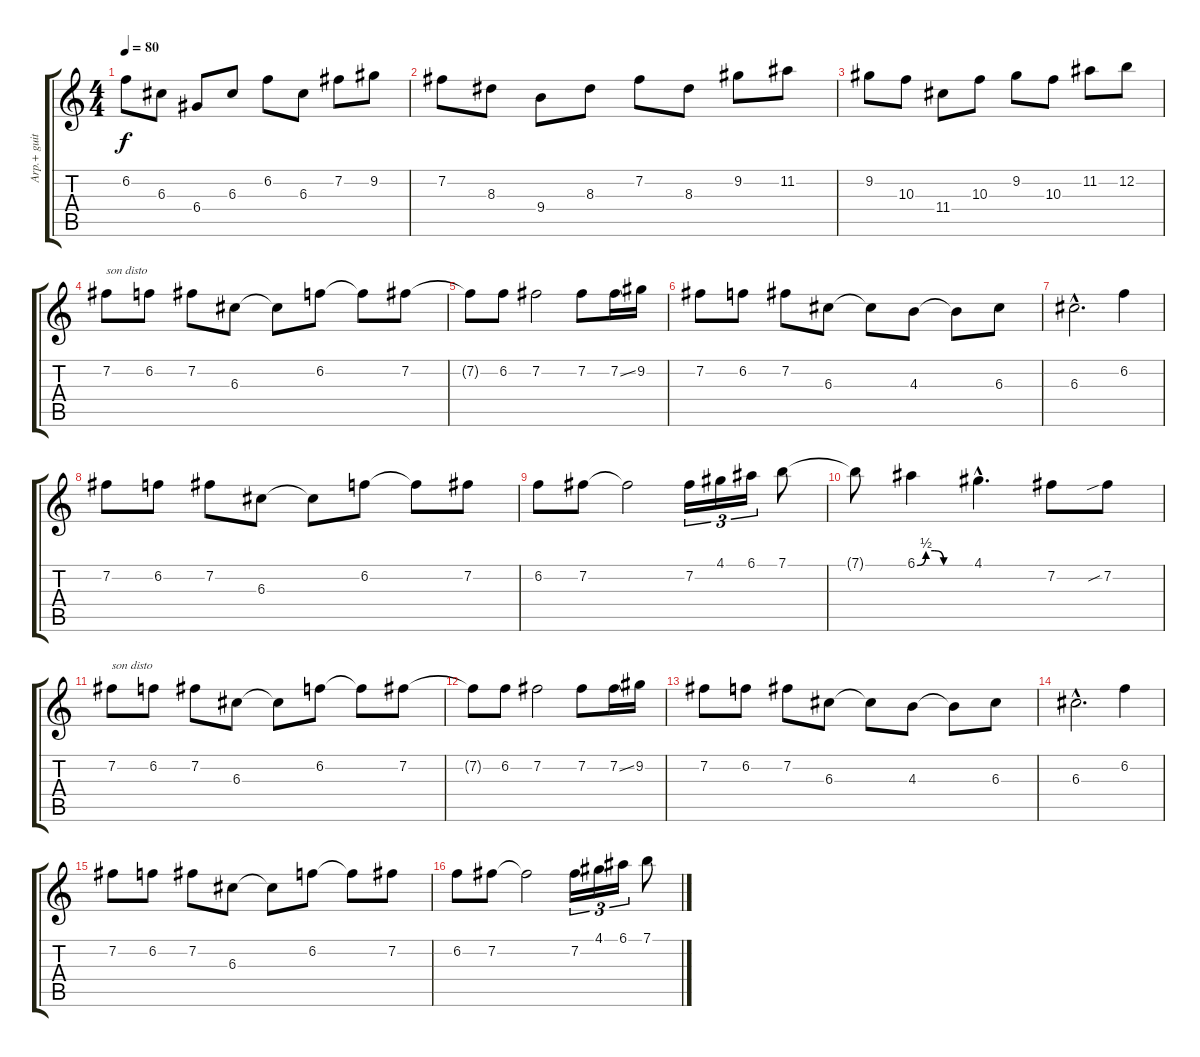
\track ("Arp.+ guit 2" "Arp.+ guit") {instrument distortionguitar}
\staff {score tabs}
\tuning (E4 B3 G3 D3 A2 E2) {hide}
\ts (4 4)
\tempo 80
\clef g2
\ks c
6.2.8{dy f} 6.3.8 6.4.8 6.3.8 6.2.8 6.3.8 7.2.8 9.2.8 |
7.2.8 8.3.8 9.4.8 8.3.8 7.2.8 8.3.8 9.2.8 11.2.8 |
9.2.8 10.3.8 11.4.8 10.3.8 9.2.8 10.3.8 11.2.8 12.2.8 |
7.2.8{txt "son disto"} 6.2.8 7.2.8 6.3.8 6.3{t}.8 6.2.8 6.2{t}.8 7.2.8 |
7.2{t}.8 6.2.8 7.2.2 7.2.8 7.2{ss}.16 9.2.16 |
7.2.8 6.2.8 7.2.8 6.3.8 6.3{t}.8 4.3.8 4.3{t}.8 6.3.8 |
6.3{hac}.2{d} 6.2.4 |
7.2.8 6.2.8 7.2.8 6.3.8 6.3{t}.8 6.2.8 6.2{t}.8 7.2.8 |
6.2.8 7.2.8 7.2{t}.2 7.2.16{tu (3 2)} 4.1.16{tu (3 2)} 6.1.16{tu (3 2)} 7.1.8 |
7.1{t}.8 6.1{be (custom 0 0 10 2 20 2 30 0 60 0)}.4 4.1{hac}.4{d} 7.2.8 7.2{sib}.8 |
7.2.8{txt "son disto"} 6.2.8 7.2.8 6.3.8 6.3{t}.8 6.2.8 6.2{t}.8 7.2.8 |
7.2{t}.8 6.2.8 7.2.2 7.2.8 7.2{ss}.16 9.2.16 |
7.2.8 6.2.8 7.2.8 6.3.8 6.3{t}.8 4.3.8 4.3{t}.8 6.3.8 |
6.3{hac}.2{d} 6.2.4 |
7.2.8 6.2.8 7.2.8 6.3.8 6.3{t}.8 6.2.8 6.2{t}.8 7.2.8 |
6.2.8 7.2.8 7.2{t}.2 7.2.16{tu (3 2)} 4.1.16{tu (3 2)} 6.1.16{tu (3 2)} 7.1.8
